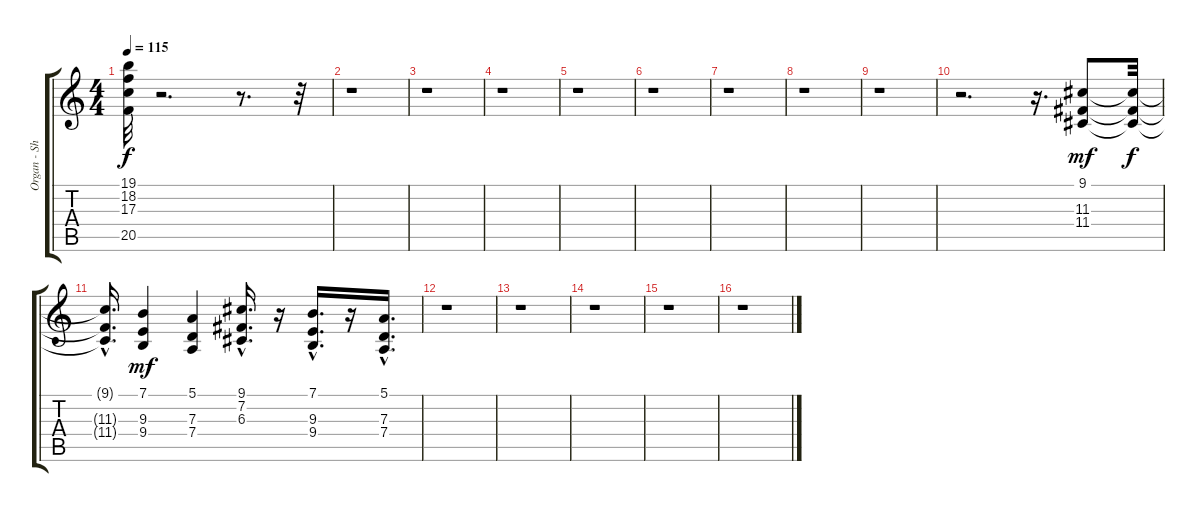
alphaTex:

\track ("Organ - Sherinian" "Organ - Sh") {instrument percussiveorgan}
\staff {score tabs}
\tuning (E4 B3 G3 D3 A2 E2) {hide}
\ts (4 4)
\tempo 115
\clef g2
\ks c
(19.1{t} 18.2{t} 17.3{t} 20.5{t}).32{dy f} r.2{d} r.8{d} r.32 |
r.1 |
r.1 |
r.1 |
r.1 |
r.1 |
r.1 |
r.1 |
r.1 |
r.2{d} r.16{d} (9.1 11.3 11.4).8{dy mf} (9.1{t} 11.3{t} 11.4{t}).32{dy f} |
(9.1{hac t} 11.3{hac t} 11.4{hac t}).16{d} (7.1 9.3 9.4).4{dy mf} (5.1 7.3 7.4).4 (9.1{hac} 7.2{hac} 6.3{hac}).16{d} r.16 (7.1{hac} 9.3{hac} 9.4{hac}).16{d} r.16 (5.1{hac} 7.3{hac} 7.4{hac}).16{d} |
r.1 |
r.1 |
r.1 |
r.1 |
r.1
